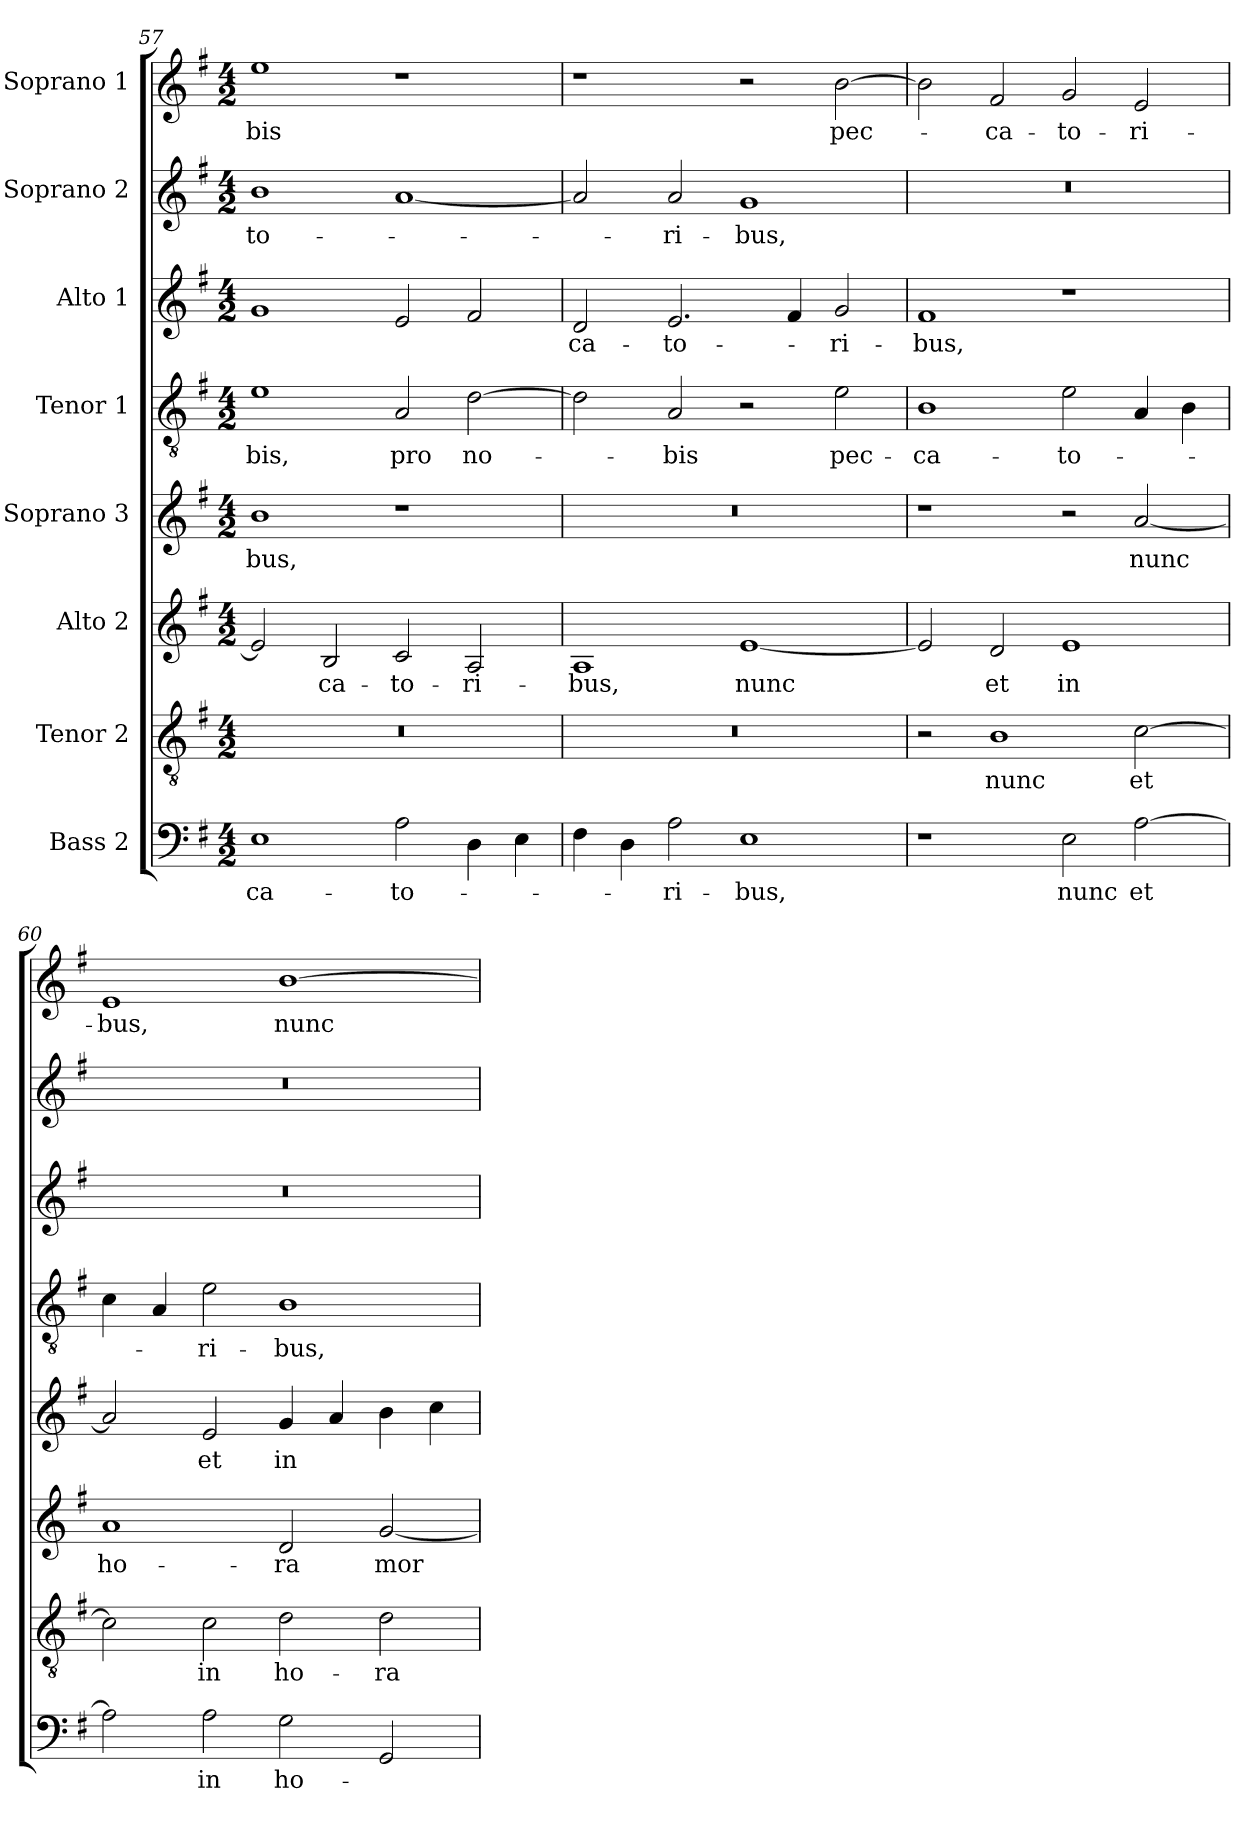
**kern	**text	**kern	**text	**kern	**text	**kern	**text	**kern	**text	**kern	**text	**kern	**text	**kern	**text
*part8	*part8	*part7	*part7	*part6	*part6	*part5	*part5	*part4	*part4	*part3	*part3	*part2	*part2	*part1	*part1
*staff8	*staff8	*staff7	*staff7	*staff6	*staff6	*staff5	*staff5	*staff4	*staff4	*staff3	*staff3	*staff2	*staff2	*staff1	*staff1
*I"Bass 2	*	*I"Tenor 2	*	*I"Alto 2	*	*I"Soprano 3	*	*I"Tenor 1	*	*I"Alto 1	*	*I"Soprano 2	*	*I"Soprano 1	*
*clefF4	*	*clefGv2	*	*clefG2	*	*clefG2	*	*clefGv2	*	*clefG2	*	*clefG2	*	*clefG2	*
*k[f#]	*	*k[f#]	*	*k[f#]	*	*k[f#]	*	*k[f#]	*	*k[f#]	*	*k[f#]	*	*k[f#]	*
*e:	*	*e:	*	*e:	*	*e:	*	*e:	*	*e:	*	*e:	*	*e:	*
*M4/2	*	*M4/2	*	*M4/2	*	*M4/2	*	*M4/2	*	*M4/2	*	*M4/2	*	*M4/2	*
=57	=57	=57	=57	=57	=57	=57	=57	=57	=57	=57	=57	=57	=57	=57	=57
1E	-ca-	0r	.	2e/]	.	1b	-bus,	1e	-bis,	1g	.	1b	-to-	1ee	-bis
.	.	.	.	2B/	-ca-	.	.	.	.	.	.	.	.	.	.
2A\	-to-	.	.	2c/	-to-	1r	.	2A/	pro	2e/	.	[1a	.	1r	.
4D\	.	.	.	2A/	-ri-	.	.	[2d\	no-	2f#/	.	.	.	.	.
4E\	.	.	.	.	.	.	.	.	.	.	.	.	.	.	.
=58	=58	=58	=58	=58	=58	=58	=58	=58	=58	=58	=58	=58	=58	=58	=58
4F#\	.	0r	.	1A	-bus,	0r	.	2d\]	.	2d/	-ca-	2a/]	.	1r	.
4D\	.	.	.	.	.	.	.	.	.	.	.	.	.	.	.
2A\	-ri-	.	.	.	.	.	.	2A/	-bis	2.e/	-to-	2a/	-ri-	.	.
1E	-bus,	.	.	[1e	nunc	.	.	2r	.	.	.	1g	-bus,	2r	.
.	.	.	.	.	.	.	.	.	.	4f#/	.	.	.	.	.
.	.	.	.	.	.	.	.	2e\	pec-	2g/	-ri-	.	.	[2b\	pec-
!!LO:LB:g=z
=59	=59	=59	=59	=59	=59	=59	=59	=59	=59	=59	=59	=59	=59	=59	=59
1r	.	2r	.	2e/]	.	1r	.	1B	-ca-	1f#	-bus,	0r	.	2b\]	.
.	.	1B	nunc	2d/	et	.	.	.	.	.	.	.	.	2f#/	-ca-
2E\	nunc	.	.	1e	in	2r	.	2e\	-to-	1r	.	.	.	2g/	-to-
[2A\	et	[2c\	et	.	.	[2a/	nunc	4A/	.	.	.	.	.	2e/	-ri-
.	.	.	.	.	.	.	.	4B\	.	.	.	.	.	.	.
=60	=60	=60	=60	=60	=60	=60	=60	=60	=60	=60	=60	=60	=60	=60	=60
2A\]	.	2c\]	.	1a	ho-	2a/]	.	4c\	.	0r	.	0r	.	1e	-bus,
.	.	.	.	.	.	.	.	4A/	.	.	.	.	.	.	.
2A\	in	2c\	in	.	.	2e/	et	2e\	-ri-	.	.	.	.	.	.
2G\	ho-	2d\	ho-	2d/	-ra	4g/	in	1B	-bus,	.	.	.	.	[1b	nunc
.	.	.	.	.	.	4a/	.	.	.	.	.	.	.	.	.
2GG/	.	2d\	-ra	[2g/	mor-	4b\	.	.	.	.	.	.	.	.	.
.	.	.	.	.	.	4cc\	.	.	.	.	.	.	.	.	.
=	=	=	=	=	=	=	=	=	=	=	=	=	=	=	=
*-	*-	*-	*-	*-	*-	*-	*-	*-	*-	*-	*-	*-	*-	*-	*-
